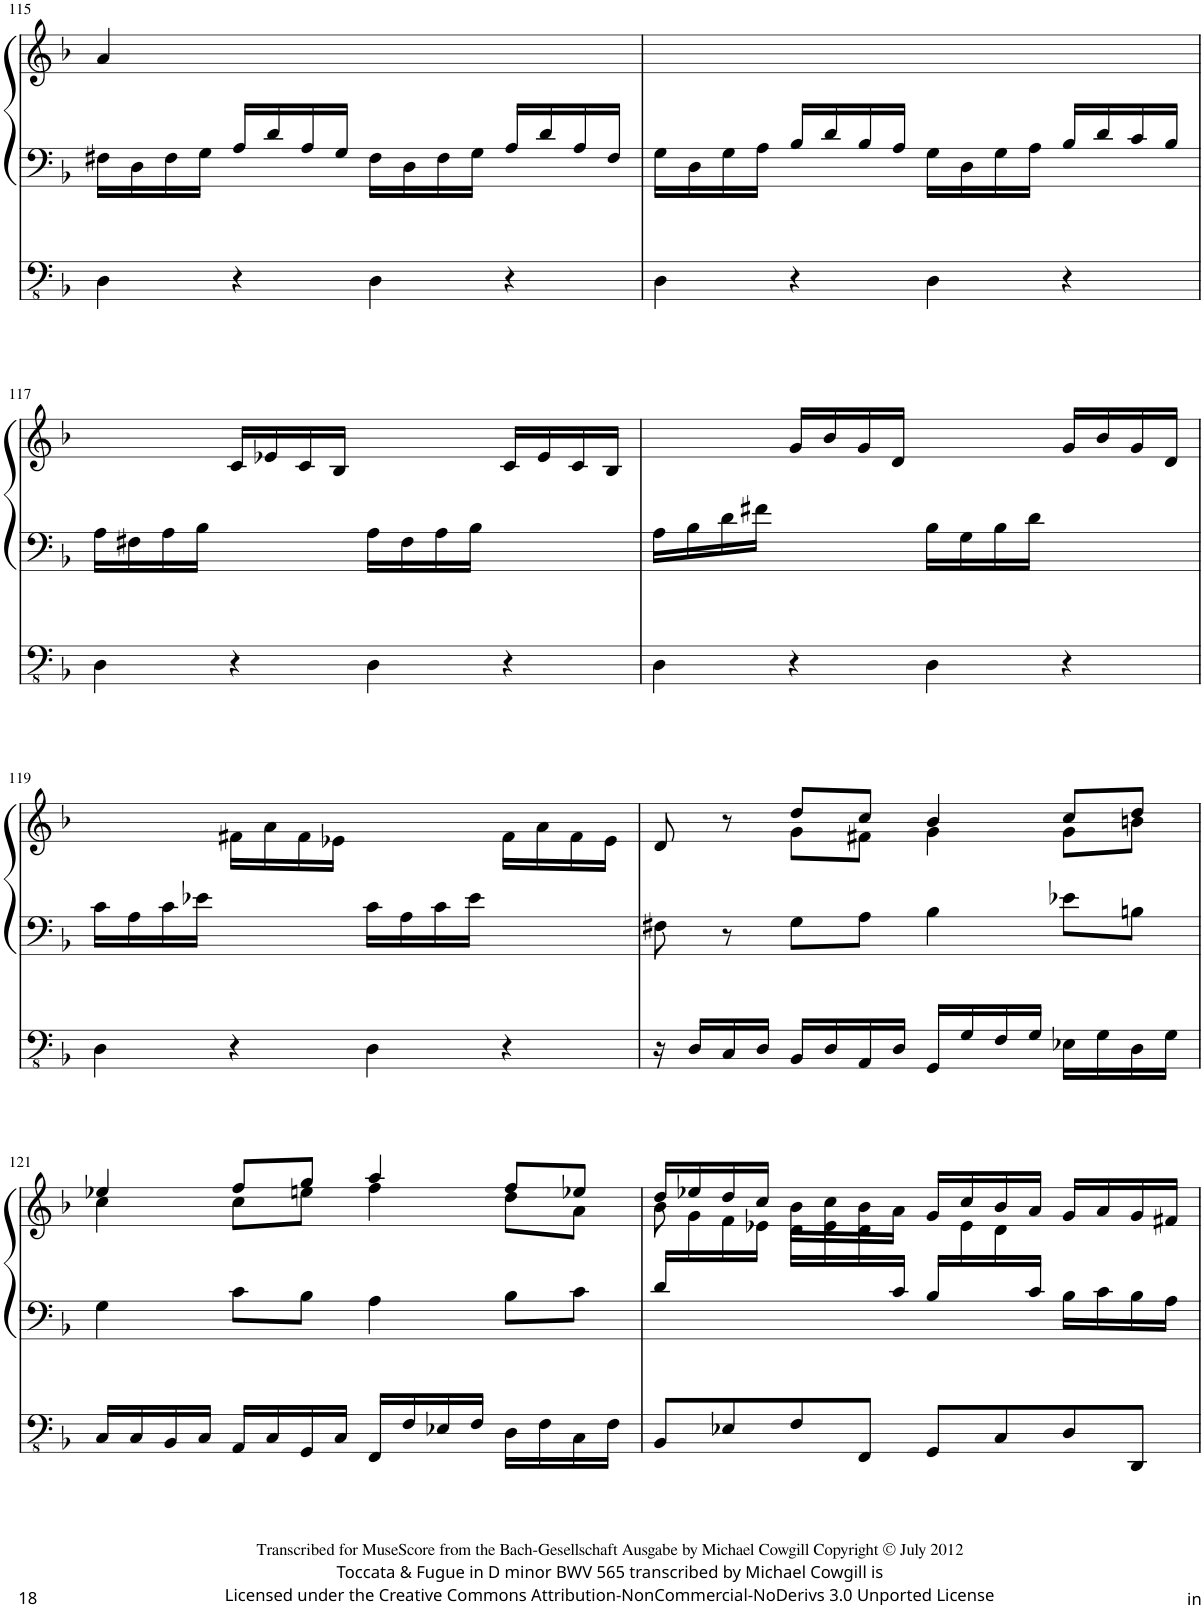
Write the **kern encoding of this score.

**kern	**kern	**kern
*part1	*part1	*part1
*staff3	*staff2	*staff1
*I"Organ	*	*
!!LO:PB:g=z
*clefFv4	*clefF4	*clefG2
*Trd1c2	*Trd1c2	*Trd1c2
*k[b-]	*k[b-]	*k[b-]
*M4/4	*M4/4	*M4/4
=115	=115	=115
4DD\	16F#X\LL	4a/
.	16D\	.
.	16F#\	.
.	16G\JJ	.
4r	16A/LL	4ryy
.	16d/	.
.	16A/	.
.	16G/JJ	.
4DD\	16F#\LL	2ryy
.	16D\	.
.	16F#\	.
.	16G\JJ	.
4r	16A/LL	.
.	16d/	.
.	16A/	.
.	16F#/JJ	.
=116	=116	=116
4DD\	16G\LL	1ryy
.	16D\	.
.	16G\	.
.	16A\JJ	.
4r	16B-/LL	.
.	16d/	.
.	16B-/	.
.	16A/JJ	.
4DD\	16G\LL	.
.	16D\	.
.	16G\	.
.	16A\JJ	.
4r	16B-/LL	.
.	16d/	.
.	16c/	.
.	16B-/JJ	.
!!LO:LB:g=z
=117	=117	=117
*	*	*^
4DD\	16A\LL	1ryy	4ryy
.	16F#X\	.	.
.	16A\	.	.
.	16B-\JJ	.	.
4r	4ryy	.	16c/LL
.	.	.	16e-X/
.	.	.	16c/
.	.	.	16B-/JJ
4DD\	16A\LL	.	4ryy
.	16F#\	.	.
.	16A\	.	.
.	16B-\JJ	.	.
4r	4ryy	.	16c/LL
.	.	.	16e-/
.	.	.	16c/
.	.	.	16B-/JJ
=118	=118	=118	=118
4DD\	16A\LL	1ryy	4ryy
.	16B-\	.	.
.	16d\	.	.
.	16f#X\JJ	.	.
4r	4ryy	.	16g/LL
.	.	.	16b-/
.	.	.	16g/
.	.	.	16d/JJ
4DD\	16B-\LL	.	4ryy
.	16G\	.	.
.	16B-\	.	.
.	16d\JJ	.	.
4r	4ryy	.	16g/LL
.	.	.	16b-/
.	.	.	16g/
.	.	.	16d/JJ
!!LO:LB:g=z	!!
=119	=119	=119	=119
4DD\	16c\LL	1ryy	4ryy
.	16A\	.	.
.	16c\	.	.
.	16e-X\JJ	.	.
4r	4ryy	.	16f#X\LL
.	.	.	16a\
.	.	.	16f#\
.	.	.	16e-X\JJ
4DD\	16c\LL	.	4ryy
.	16A\	.	.
.	16c\	.	.
.	16e-\JJ	.	.
4r	4ryy	.	16f#\LL
.	.	.	16a\
.	.	.	16f#\
.	.	.	16e-\JJ
=120	=120	=120	=120
16r	8F#X\	8d/	4ryy
16DD/LL	.	.	.
16CC/	8r	8r	.
16DD/JJ	.	.	.
16BBB-/LL	8G\L	8dd/L	8g\L
16DD/	.	.	.
16AAA/	8A\J	8cc/J	8f#X\J
16DD/JJ	.	.	.
16GGG/LL	4B-\	4b-/	4g\
16GG/	.	.	.
16FF/	.	.	.
16GG/JJ	.	.	.
16EE-X\LL	8e-X\L	8cc/L	8g\L
16GG\	.	.	.
16DD\	8Bn\J	8dd/J	8bn\J
16GG\JJ	.	.	.
!!LO:LB:g=z	!!
=121	=121	=121	=121
16CC/LL	4G\	4ee-X/	4cc\
16CC/	.	.	.
16BBB-/	.	.	.
16CC/JJ	.	.	.
16AAA/LL	8c\L	8ff/L	8cc\L
16CC/	.	.	.
16GGG/	8B-\J	8gg/J	8een\J
16CC/JJ	.	.	.
16FFF/LL	4A\	4aa/	4ff\
16FF/	.	.	.
16EE-X/	.	.	.
16FF/JJ	.	.	.
16DD\LL	8B-\L	8ff/L	8dd\L
16FF\	.	.	.
16CC\	8c\J	8ee-X/J	8a\J
16FF\JJ	.	.	.
=122	=122	=122	=122
*	*	*	*^
8BBB-/L	16d/LL	16dd/LL	8b-\	16ryy
.	4.ryy	16ee-X/	.	16g\
8EE-X/	.	16dd/	2..ryy	16f\
.	.	16cc/JJ	.	16e-X\JJ
8FF/	.	16b-\LL	.	16d\LL
.	.	16cc\	.	16e-\
8FFF/J	.	16b-\	.	16d\
.	16c/JJ	16a\JJ	.	8ryy
8GGG/L	16B-/LL	16g/LL	.	.
.	8ryy	16cc/	.	16e-\
8CC/	.	16b-/	.	16d\
.	16c/JJ	16a/JJ	.	4ryy
8DD/	16B-\LL	16g/LL	.	.
.	16c\	16a/	.	.
8DDD/J	16B-\	16g/	.	.
.	16A\JJ	16f#X/JJ	.	16ryy
*	*	*v	*v	*v
=	=	=
*-	*-	*-
